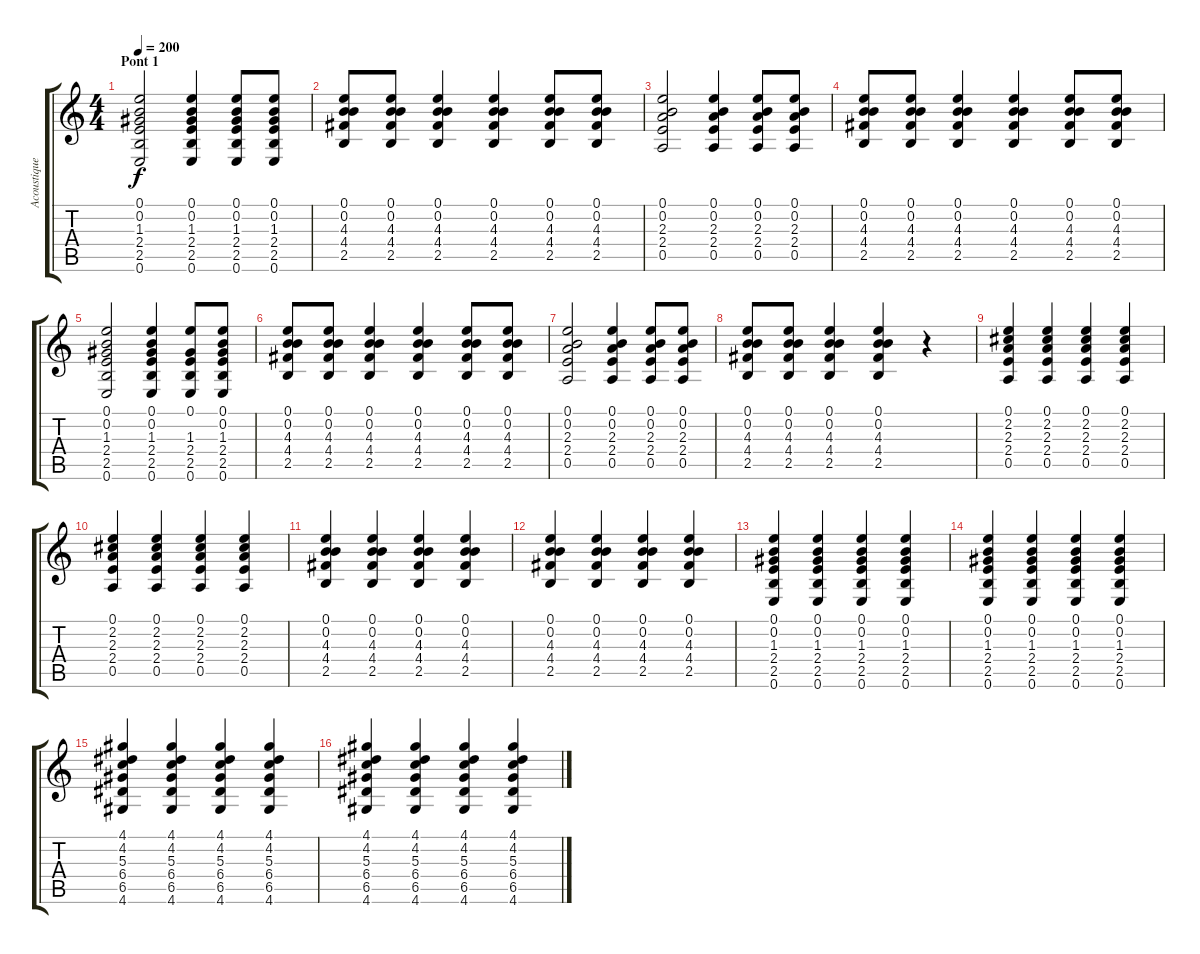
\track ("Acoustique milieu" "Acoustique") {instrument acousticguitarsteel}
\staff {score tabs}
\tuning (E4 B3 G3 D3 A2 E2) {hide}
\ts (4 4)
\section ("" "Pont 1")
\tempo 200
\clef g2
\ks c
(0.1 0.2 1.3 2.4 2.5 0.6).2{dy f volume 8} (0.1 0.2 1.3 2.4 2.5 0.6).4 (0.1 0.2 1.3 2.4 2.5 0.6).8 (0.1 0.2 1.3 2.4 2.5 0.6).8 |
(0.1 0.2 4.3 4.4 2.5).8 (0.1 0.2 4.3 4.4 2.5).8 (0.1 0.2 4.3 4.4 2.5).4 (0.1 0.2 4.3 4.4 2.5).4 (0.1 0.2 4.3 4.4 2.5).8 (0.1 0.2 4.3 4.4 2.5).8 |
(0.1 0.2 2.3 2.4 0.5).2 (0.1 0.2 2.3 2.4 0.5).4 (0.1 0.2 2.3 2.4 0.5).8 (0.1 0.2 2.3 2.4 0.5).8 |
(0.1 0.2 4.3 4.4 2.5).8 (0.1 0.2 4.3 4.4 2.5).8 (0.1 0.2 4.3 4.4 2.5).4 (0.1 0.2 4.3 4.4 2.5).4 (0.1 0.2 4.3 4.4 2.5).8 (0.1 0.2 4.3 4.4 2.5).8 |
(0.1 0.2 1.3 2.4 2.5 0.6).2 (0.1 0.2 1.3 2.4 2.5 0.6).4 (0.1 1.3 2.4 2.5 0.6).8 (0.1 0.2 1.3 2.4 2.5 0.6).8 |
(0.1 0.2 4.3 4.4 2.5).8 (0.1 0.2 4.3 4.4 2.5).8 (0.1 0.2 4.3 4.4 2.5).4 (0.1 0.2 4.3 4.4 2.5).4 (0.1 0.2 4.3 4.4 2.5).8 (0.1 0.2 4.3 4.4 2.5).8 |
(0.1 0.2 2.3 2.4 0.5).2 (0.1 0.2 2.3 2.4 0.5).4 (0.1 0.2 2.3 2.4 0.5).8 (0.1 0.2 2.3 2.4 0.5).8 |
(0.1 0.2 4.3 4.4 2.5).8 (0.1 0.2 4.3 4.4 2.5).8 (0.1 0.2 4.3 4.4 2.5).4 (0.1 0.2 4.3 4.4 2.5).4 r.4 |
(0.1 2.2 2.3 2.4 0.5).4{volume 8} (0.1 2.2 2.3 2.4 0.5).4 (0.1 2.2 2.3 2.4 0.5).4 (0.1 2.2 2.3 2.4 0.5).4 |
(0.1 2.2 2.3 2.4 0.5).4 (0.1 2.2 2.3 2.4 0.5).4 (0.1 2.2 2.3 2.4 0.5).4 (0.1 2.2 2.3 2.4 0.5).4 |
(0.1 0.2 4.3 4.4 2.5).4 (0.1 0.2 4.3 4.4 2.5).4 (0.1 0.2 4.3 4.4 2.5).4 (0.1 0.2 4.3 4.4 2.5).4 |
(0.1 0.2 4.3 4.4 2.5).4 (0.1 0.2 4.3 4.4 2.5).4 (0.1 0.2 4.3 4.4 2.5).4 (0.1 0.2 4.3 4.4 2.5).4 |
(0.1 0.2 1.3 2.4 2.5 0.6).4 (0.1 0.2 1.3 2.4 2.5 0.6).4 (0.1 0.2 1.3 2.4 2.5 0.6).4 (0.1 0.2 1.3 2.4 2.5 0.6).4 |
(0.1 0.2 1.3 2.4 2.5 0.6).4 (0.1 0.2 1.3 2.4 2.5 0.6).4 (0.1 0.2 1.3 2.4 2.5 0.6).4 (0.1 0.2 1.3 2.4 2.5 0.6).4 |
(4.1 4.2 5.3 6.4 6.5 4.6).4 (4.1 4.2 5.3 6.4 6.5 4.6).4 (4.1 4.2 5.3 6.4 6.5 4.6).4 (4.1 4.2 5.3 6.4 6.5 4.6).4 |
(4.1 4.2 5.3 6.4 6.5 4.6).4 (4.1 4.2 5.3 6.4 6.5 4.6).4 (4.1 4.2 5.3 6.4 6.5 4.6).4 (4.1 4.2 5.3 6.4 6.5 4.6).4
